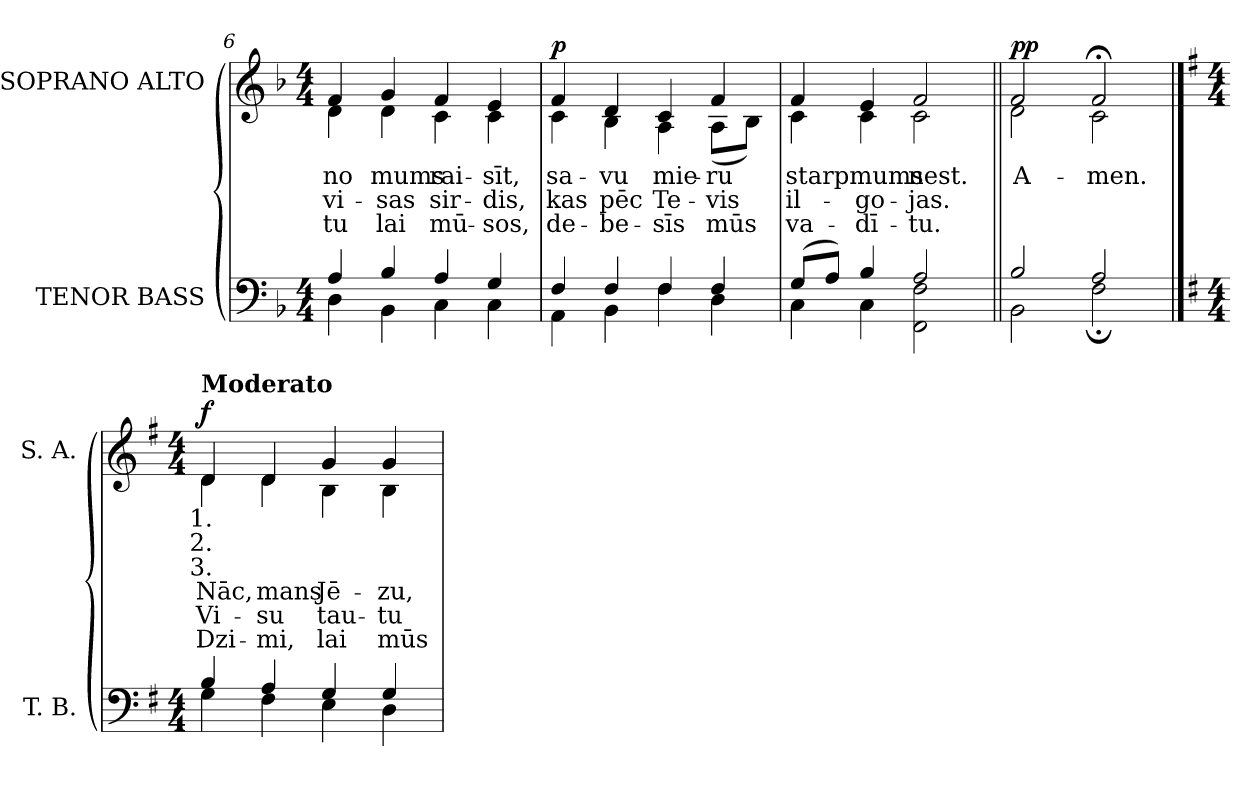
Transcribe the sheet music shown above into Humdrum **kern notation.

**kern	**kern	**text	**text	**text	**dynam
*part2	*part1	*part1	*part1	*part1	*part1
*staff2	*staff1	*staff1	*staff1	*staff1	*staff1
*I"TENOR BASS	*I"SOPRANO ALTO	*	*	*	*
*I'T. B.	*I'S. A.	*	*	*	*
*clefF4	*clefG2	*	*	*	*
*k[b-]	*k[b-]	*	*	*	*
*F:	*F:	*	*	*	*
*M4/4	*M4/4	*	*	*	*
=6	=6	=6	=6	=6	=6
*^	*	*	*	*	*
!	!	!	!LO:LY:b:color=#000000	!LO:LY:b:color=#000000	!LO:LY:b:color=#000000	!
*	*	*^	*	*	*	*
4Ai/	4Di\	4fi/	4di\	no	vi-	-tu	.
!	!	!	!	!LO:LY:b:color=#000000	!LO:LY:b:color=#000000	!LO:LY:b:color=#000000	!
4B-i/	4BB-i\	4gi/	4di\	mums	-sas	lai	.
!	!	!	!	!LO:LY:b:color=#000000	!LO:LY:b:color=#000000	!LO:LY:b:color=#000000	!
4Ai/	4Ci\	4fi/	4ci\	rai-	sir-	mū-	.
!	!	!	!	!LO:LY:b:color=#000000	!LO:LY:b:color=#000000	!LO:LY:b:color=#000000	!
4Gi/	4Ci\	4ei/	4ci\	-sīt,	-dis,	-sos,	.
=7	=7	=7	=7	=7	=7	=7	=7
!	!	!	!	!LO:LY:b:color=#000000	!LO:LY:b:color=#000000	!LO:LY:b:color=#000000	!
4Fi/	4AAi\	4fi/	4ci\	sa-	kas	de-	p
!	!	!	!	!LO:LY:b:color=#000000	!LO:LY:b:color=#000000	!LO:LY:b:color=#000000	!
4Fi/	4BB-i\	4di/	4B-i\	-vu	pēc	-be-	.
!	!	!	!	!LO:LY:b:color=#000000	!LO:LY:b:color=#000000	!LO:LY:b:color=#000000	!
4Fi/	4Fi\	4ci/	4Ai\	mie-	Te-	-sīs	.
!	!	!	!	!LO:LY:b:color=#000000	!LO:LY:b:color=#000000	!LO:LY:b:color=#000000	!
4Fi/	4Di\	4fi/	(8Ai\L	-ru	-vis	mūs	.
.	.	.	8B-i\J)	.	.	.	.
=8	=8	=8	=8	=8	=8	=8	=8
!	!	!	!	!LO:LY:b:color=#000000	!LO:LY:b:color=#000000	!LO:LY:b:color=#000000	!
(8Gi/L	4Ci\	4fi/	4ci\	starp	il-	va-	.
8Ai/J)	.	.	.	.	.	.	.
!	!	!	!	!LO:LY:b:color=#000000	!LO:LY:b:color=#000000	!LO:LY:b:color=#000000	!
4B-i/	4Ci\	4ei/	4ci\	mums	-go-	-dī-	.
!	!	!	!	!LO:LY:b:color=#000000	!LO:LY:b:color=#000000	!LO:LY:b:color=#000000	!
2Ai/	2FFi\ 2Fi	2fi/	2ci\	nest.	-jas.	-tu.	.
=9||	=9||	=9||	=9||	=9||	=9||	=9||	=9||
!	!	!	!	!LO:LY:b:color=#000000	!	!	!
2B-i/	2BB-i\	2fi/	2di\	A-	.	.	pp
!	!	!	!	!LO:LY:b:color=#000000	!	!	!
2Ai/	2F;i\	2f;i/	2ci\	-men.	.	.	.
!!LO:PB:g=z	!!
==10	==10	==10	==10	==10	==10	==10	==10
*k[f#]	*	*k[f#]	*	*	*	*	*
*G:	*	*G:	*	*	*	*	*
*M4/4	*	*M4/4	*	*	*	*	*
*	*	*MM100	*	*	*	*	*
!	!	!LO:TX:b:cj:t=1.	!	!	!	!	!
!	!	!LO:TX:b:cj:t=2.	!	!	!	!	!
!	!	!LO:TX:b:cj:t=3.	!	!	!	!	!
!	!	!LO:TX:a:B:t=Moderato	!	!	!	!	!
!	!	!	!	!LO:LY:b:color=#000000	!LO:LY:b:color=#000000	!LO:LY:b:color=#000000	!
4Bi/	4Gi\	4di/	4di\	Nāc,	Vi-	Dzi-	f
!	!	!	!	!LO:LY:b:color=#000000	!LO:LY:b:color=#000000	!LO:LY:b:color=#000000	!
4Ai/	4F#i\	4di/	4di\	mans	-su	-mi,	.
!	!	!	!	!LO:LY:b:color=#000000	!LO:LY:b:color=#000000	!LO:LY:b:color=#000000	!
4Gi/	4Ei\	4gi/	4Bi\	Jē-	tau-	lai	.
!	!	!	!	!LO:LY:b:color=#000000	!LO:LY:b:color=#000000	!LO:LY:b:color=#000000	!
4Gi/	4Di\	4gi/	4Bi\	-zu,	-tu	mūs	.
*v	*v	*	*	*	*	*	*
*	*v	*v	*	*	*	*
=	=	=	=	=	=
*-	*-	*-	*-	*-	*-
